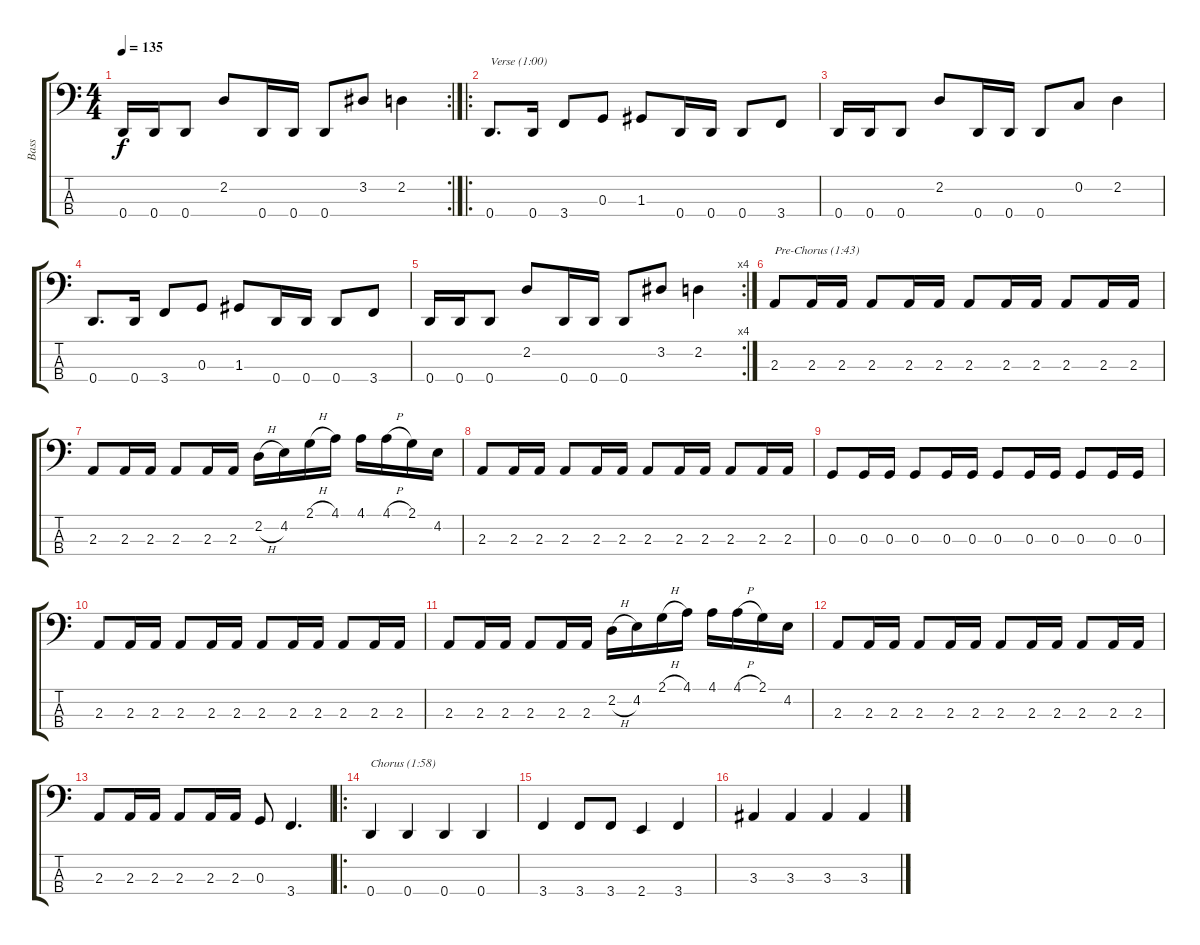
\track ("Bass" "Bass") {instrument electricbassfinger}
\staff {score tabs}
\tuning (F2 C2 G1 D1) {hide}
\rc 2
\ts (4 4)
\tempo 135
\clef f4
\ks c
0.4.16{dy f} 0.4.16 0.4.8 2.2.8 0.4.16 0.4.16 0.4.8 3.2.8 2.2.4 |
\ro
0.4.8{d txt "Verse (1:00)"} 0.4.16 3.4.8 0.3.8 1.3.8 0.4.16 0.4.16 0.4.8 3.4.8 |
0.4.16 0.4.16 0.4.8 2.2.8 0.4.16 0.4.16 0.4.8 0.2.8 2.2.4 |
0.4.8{d} 0.4.16 3.4.8 0.3.8 1.3.8 0.4.16 0.4.16 0.4.8 3.4.8 |
\rc 4
0.4.16 0.4.16 0.4.8 2.2.8 0.4.16 0.4.16 0.4.8 3.2.8 2.2.4 |
2.3.8{txt "Pre-Chorus (1:43)"} 2.3.16 2.3.16 2.3.8 2.3.16 2.3.16 2.3.8 2.3.16 2.3.16 2.3.8 2.3.16 2.3.16 |
2.3.8 2.3.16 2.3.16 2.3.8 2.3.16 2.3.16 2.2{h}.16 4.2.16 2.1{h}.16 4.1.16 4.1.16 4.1{h}.16 2.1.16 4.2.16 |
2.3.8 2.3.16 2.3.16 2.3.8 2.3.16 2.3.16 2.3.8 2.3.16 2.3.16 2.3.8 2.3.16 2.3.16 |
0.3.8 0.3.16 0.3.16 0.3.8 0.3.16 0.3.16 0.3.8 0.3.16 0.3.16 0.3.8 0.3.16 0.3.16 |
2.3.8 2.3.16 2.3.16 2.3.8 2.3.16 2.3.16 2.3.8 2.3.16 2.3.16 2.3.8 2.3.16 2.3.16 |
2.3.8 2.3.16 2.3.16 2.3.8 2.3.16 2.3.16 2.2{h}.16 4.2.16 2.1{h}.16 4.1.16 4.1.16 4.1{h}.16 2.1.16 4.2.16 |
2.3.8 2.3.16 2.3.16 2.3.8 2.3.16 2.3.16 2.3.8 2.3.16 2.3.16 2.3.8 2.3.16 2.3.16 |
2.3.8 2.3.16 2.3.16 2.3.8 2.3.16 2.3.16 0.3.8 3.4.4{d} |
\ro
0.4.4{txt "Chorus (1:58)"} 0.4.4 0.4.4 0.4.4 |
3.4.4 3.4.8 3.4.8 2.4.4 3.4.4 |
3.3.4 3.3.4 3.3.4 3.3.4
